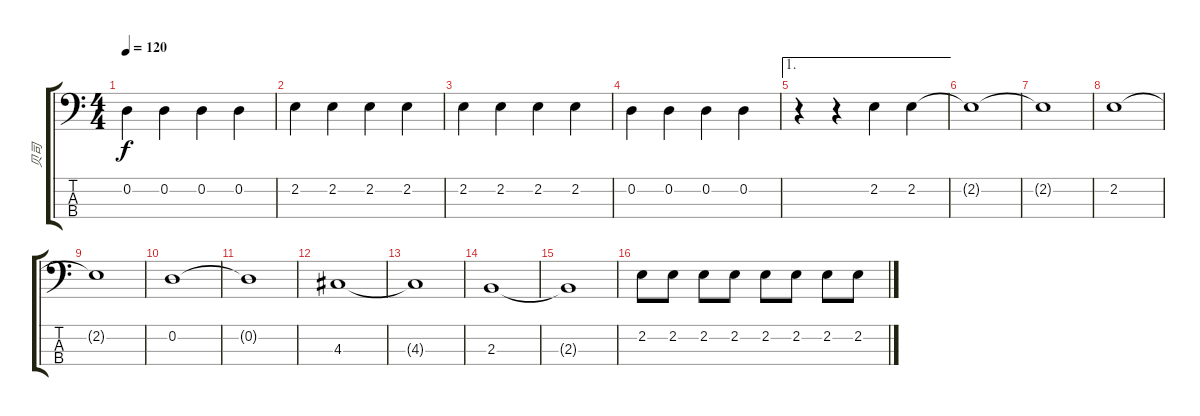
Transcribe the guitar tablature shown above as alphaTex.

\track ("贝司" "贝司") {instrument electricbassfinger}
\staff {score tabs}
\tuning (G2 D2 A1 E1) {hide}
\ts (4 4)
\tempo 120
\clef f4
\ks c
0.2.4{dy f} 0.2.4 0.2.4 0.2.4 |
2.2.4 2.2.4 2.2.4 2.2.4 |
2.2.4 2.2.4 2.2.4 2.2.4 |
0.2.4 0.2.4 0.2.4 0.2.4 |
\ae 1
r.4 r.4 2.2.4 2.2.4 |
2.2{t}.1 |
2.2{t}.1 |
2.2.1 |
2.2{t}.1 |
0.2.1 |
0.2{t}.1 |
4.3.1 |
4.3{t}.1 |
2.3.1{txt ""} |
2.3{t}.1 |
2.2.8 2.2.8 2.2.8 2.2.8 2.2.8 2.2.8 2.2.8 2.2.8
